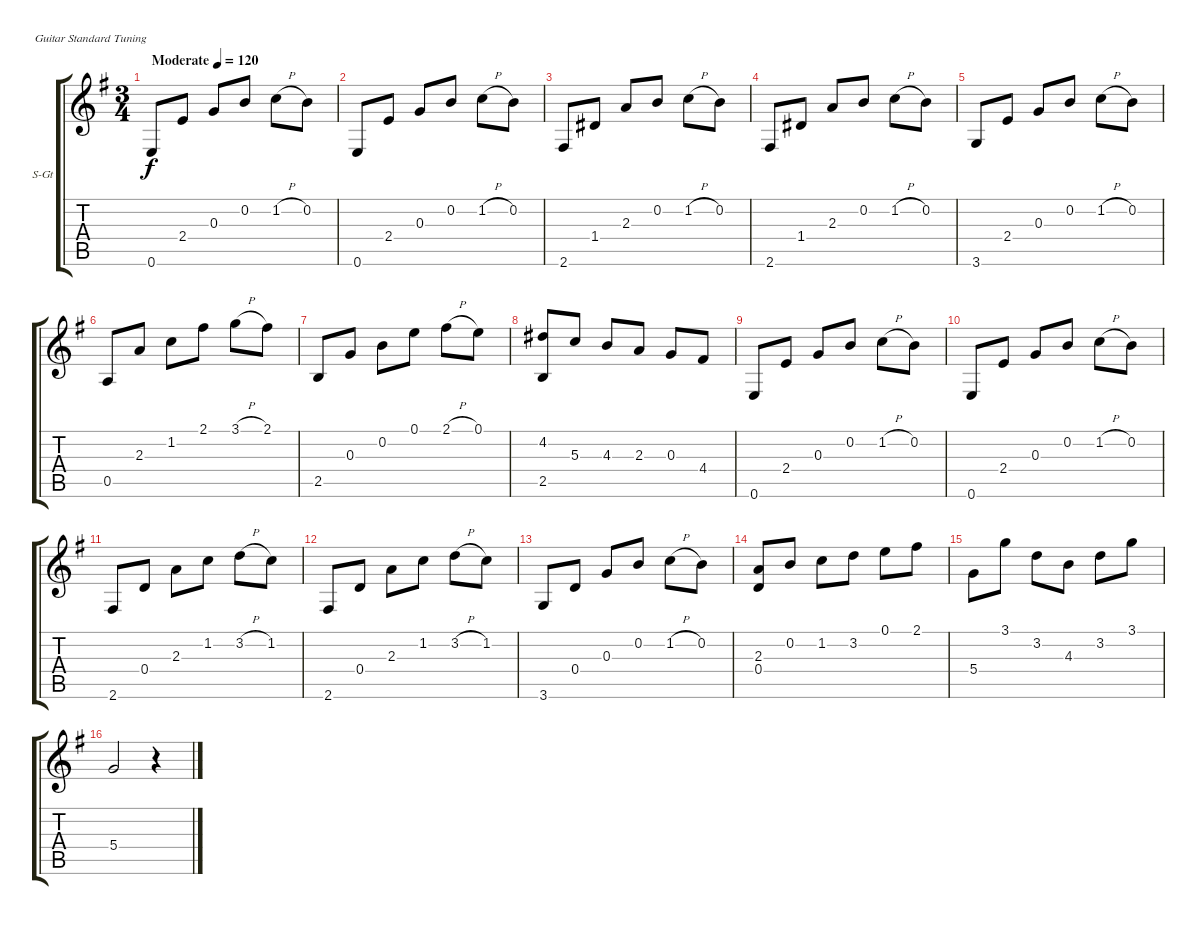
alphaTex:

\bracketExtendMode groupsimilarinstruments
\firstSystemTrackNameOrientation horizontal
\otherSystemsTrackNameOrientation horizontal
\track ("Track 1" "S-Gt") {instrument acousticguitarsteel}
\staff {score tabs}
\tuning (E4 B3 G3 D3 A2 E2)
\ts (3 4)
\beaming (8 2 2 2)
\tempo (120 "Moderate")
\clef g2
\ks eminor
0.6.8{dy f instrument acousticguitarsteel} 2.4.8 0.3.8 0.2.8 1.2{h}.8 0.2.8 |
0.6.8 2.4.8 0.3.8 0.2.8 1.2{h}.8 0.2.8 |
\ks g
2.6.8 1.4.8 2.3.8 0.2.8 1.2{h}.8 0.2.8 |
\ks eminor
2.6.8 1.4.8 2.3.8 0.2.8 1.2{h}.8 0.2.8 |
3.6.8 2.4.8 0.3.8 0.2.8 1.2{h}.8 0.2.8 |
0.5.8 2.3.8 1.2.8 2.1.8 3.1{h}.8 2.1.8 |
2.5.8 0.3.8 0.2.8 0.1.8 2.1{h}.8 0.1.8 |
(4.2 2.5).8 5.3.8 4.3.8 2.3.8 0.3.8 4.4.8 |
0.6.8 2.4.8 0.3.8 0.2.8 1.2{h}.8 0.2.8 |
0.6.8 2.4.8 0.3.8 0.2.8 1.2{h}.8 0.2.8 |
2.6.8 0.4.8 2.3.8 1.2.8 3.2{h}.8 1.2.8 |
2.6.8 0.4.8 2.3.8 1.2.8 3.2{h}.8 1.2.8 |
3.6.8 0.4.8 0.3.8 0.2.8 1.2{h}.8 0.2.8 |
(2.3 0.4).8 0.2.8 1.2.8 3.2.8 0.1.8 2.1.8 |
5.4.8 3.1.8 3.2.8 4.3.8 3.2.8 3.1.8 |
5.4.2 r.4
